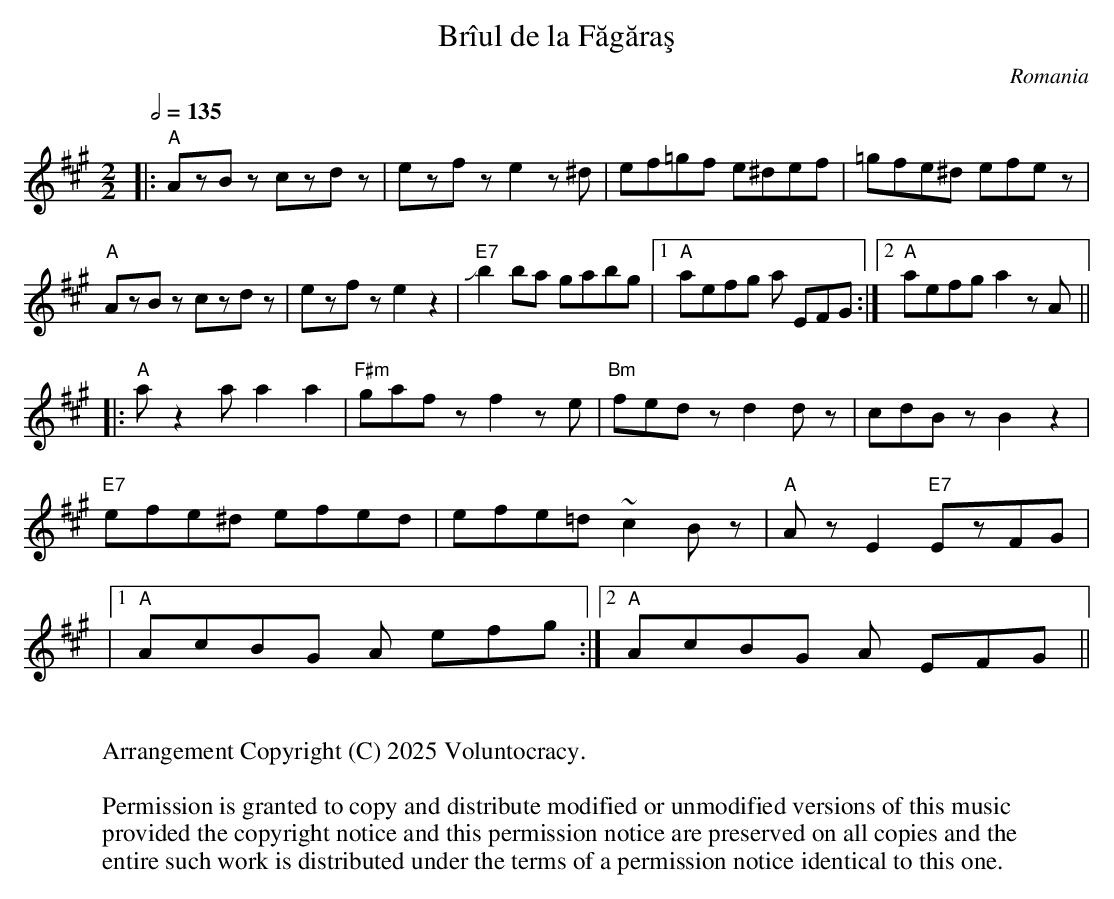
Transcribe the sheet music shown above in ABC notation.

X:1
T: Br\^iul de la F\uag\uara\,s
O: Romania
M: 2/2
L: 1/8
Q: 1/2=135
K: A
|:"A"AzBz czdz | ezfz e2 z^d | ef=gf e^def | =gfe^d efez |
  "A"AzBz czdz | ezfz e2 z2| "E7"+slide+b2 ba gabg \
  |1 "A"aefg a EFG :|2 "A"aefg a2zA ||
|:"A"az2a a2 a2 | "F#m"gafz f2 ze | "Bm"fedz d2 dz | cdBz B2z2 |
 "E7"efe^d efed | efe=d ~c2Bz | "A"AzE2 "E7"EzFG |
|1 "A"AcBG A efg :|2 "A"AcBG A EFG ||
W:
W:Arrangement Copyright (C) 2025 Voluntocracy.
W:
W:Permission is granted to copy and distribute modified or unmodified versions of this music
W:provided the copyright notice and this permission notice are preserved on all copies and the
W:entire such work is distributed under the terms of a permission notice identical to this one.
